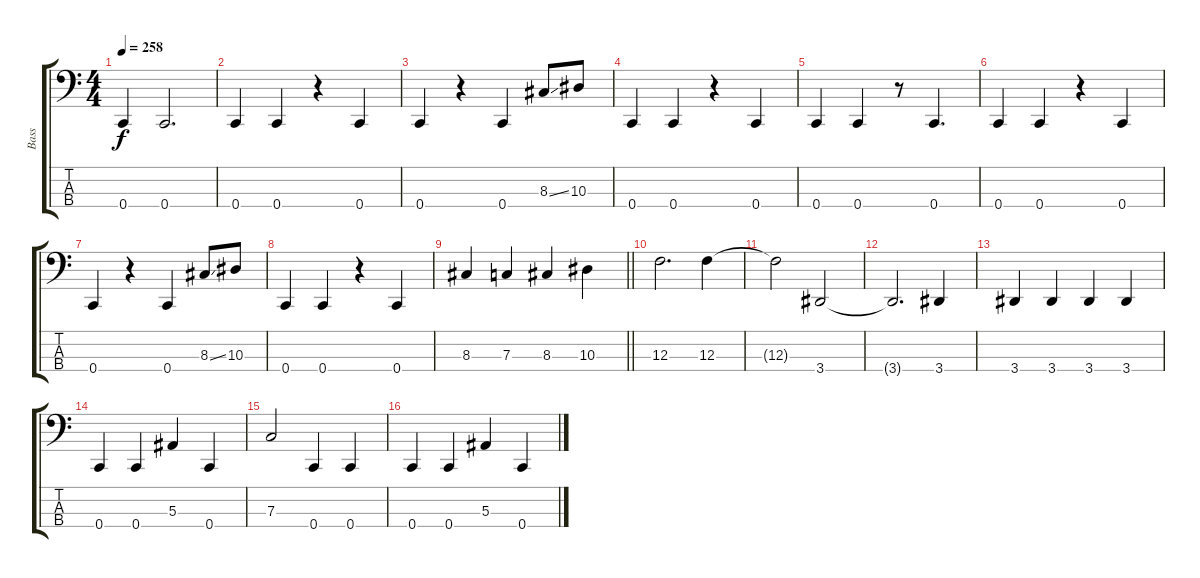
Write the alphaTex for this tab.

\track ("Bass" "Bass") {instrument electricbassfinger}
\staff {score tabs}
\tuning (Eb2 Bb1 F1 C1) {hide}
\ts (4 4)
\tempo 258
\clef f4
\ks c
0.4.4{dy f} 0.4.2{d} |
0.4.4 0.4.4 r.4 0.4.4 |
0.4.4 r.4 0.4.4 8.3{ss}.8 10.3.8 |
0.4.4 0.4.4 r.4 0.4.4 |
0.4.4 0.4.4 r.8 0.4.4{d} |
0.4.4 0.4.4 r.4 0.4.4 |
0.4.4 r.4 0.4.4 8.3{ss}.8 10.3.8 |
0.4.4 0.4.4 r.4 0.4.4 |
\barLineRight lightlight
8.3.4 7.3.4 8.3.4 10.3.4 |
\section ("" "")
12.3.2{d} 12.3.4 |
12.3{t}.2 3.4.2 |
3.4{t}.2{d} 3.4.4 |
3.4.4 3.4.4 3.4.4 3.4.4 |
0.4.4 0.4.4 5.3.4 0.4.4 |
7.3.2 0.4.4 0.4.4 |
0.4.4 0.4.4 5.3.4 0.4.4
